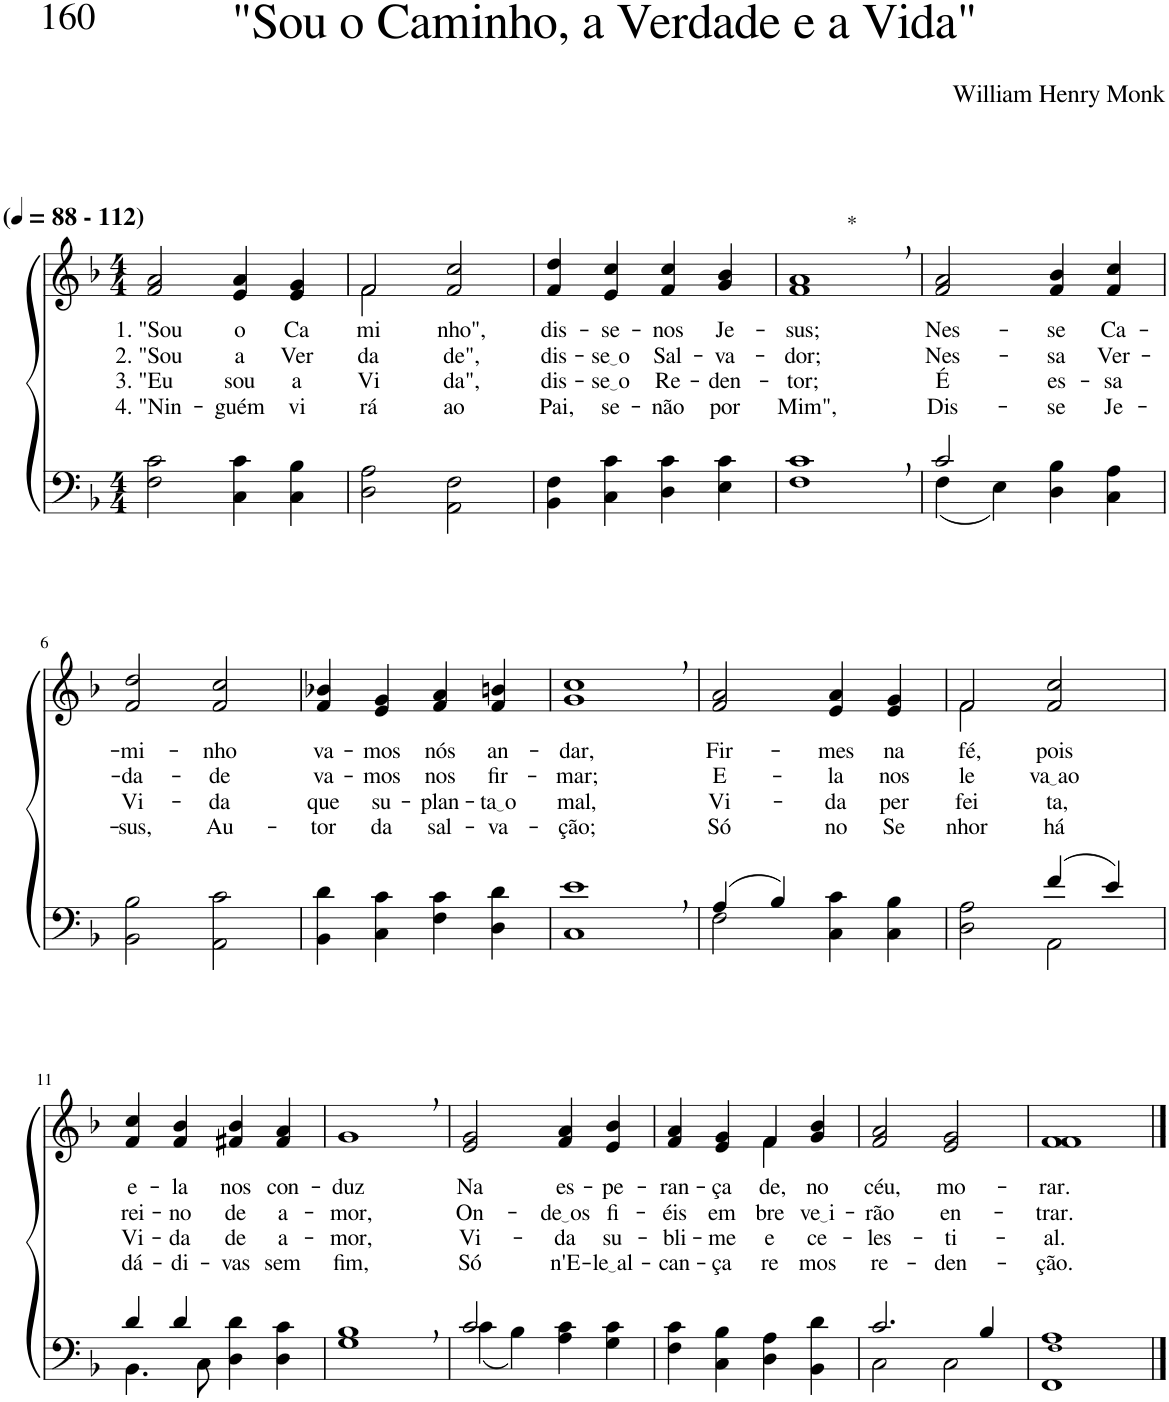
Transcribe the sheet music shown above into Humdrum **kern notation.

**kern	**kern	**text	**text	**text	**text
*part2	*part1	*part1	*part1	*part1	*part1
*staff2	*staff1	*staff1	*staff1	*staff1	*staff1
*I"Parte III e IV	*I"Parte I e II	*	*	*	*
*clefF4	*clefG2	*	*	*	*
*Trd1c2	*Trd1c2	*	*	*	*
*k[b-]	*k[b-]	*	*	*	*
*M4/4	*M4/4	*	*	*	*
*MM88	*MM88	*	*	*	*
=1	=1	=1	=1	=1	=1
!	!LO:TX:a:B:t=(	!	!	!	!
!	!LO:TX:a:B:t=- 112)	!	!	!	!
!	!	!LO:LY:b	!LO:LY:b	!LO:LY:b	!LO:LY:b
2F\ 2c\	2f/ 2a/	1. "Sou	2. "Sou	3. "Eu	4. "Nin-
!	!	!LO:LY:b	!LO:LY:b	!LO:LY:b	!LO:LY:b
4C\ 4c\	4e/ 4a/	o	a	sou	-guém
!	!	!LO:LY:b	!LO:LY:b	!LO:LY:b	!LO:LY:b
4C\ 4B-\	4e/ 4g/	Ca-	Ver-	a	vi-
=2	=2	=2	=2	=2	=2
*	*^	*	*	*	*
!	!	!	!LO:LY:b	!LO:LY:b	!LO:LY:b	!LO:LY:b
2D\ 2A\	2f/	2f\	-mi-	-da-	Vi-	-rá
!	!	!	!LO:LY:b	!LO:LY:b	!LO:LY:b	!LO:LY:b
2AA\ 2F\	2f/ 2cc/	2ryy	-nho",	-de",	-da",	ao
=3	=3	=3	=3	=3	=3	=3
!	!	!	!LO:LY:b	!LO:LY:b	!LO:LY:b	!LO:LY:b
*	*v	*v	*	*	*	*
4BB-\ 4F\	4f/ 4dd/	dis-	dis-	dis-	Pai,
!	!	!LO:LY:b	!LO:LY:b	!LO:LY:b	!LO:LY:b
4C\ 4c\	4e/ 4cc/	-se-	se o	se o	se-
!	!	!LO:LY:b	!LO:LY:b	!LO:LY:b	!LO:LY:b
4D\ 4c\	4f/ 4cc/	-nos	Sal-	Re-	-não
!	!	!LO:LY:b	!LO:LY:b	!LO:LY:b	!LO:LY:b
4E\ 4c\	4g/ 4b-/	Je-	-va-	-den-	por
=4	=4	=4	=4	=4	=4
!	!LO:TX:a:t=*	!	!	!	!
!	!	!LO:LY:b	!LO:LY:b	!LO:LY:b	!LO:LY:b
1F, 1c,	1f, 1a,	-sus;	-dor;	-tor;	Mim",
=5	=5	=5	=5	=5	=5
*^	*	*	*	*	*
!	!	!	!LO:LY:b	!LO:LY:b	!LO:LY:b	!LO:LY:b
2c/	(4F\	2f/ 2a/	Nes-	Nes-	É	Dis-
.	4E\)	.	.	.	.	.
!	!	!	!LO:LY:b	!LO:LY:b	!LO:LY:b	!LO:LY:b
2ryy	4D\ 4B-\	4f/ 4b-/	-se	-sa	es-	-se
!	!	!	!LO:LY:b	!LO:LY:b	!LO:LY:b	!LO:LY:b
.	4C\ 4A\	4f/ 4cc/	Ca-	Ver-	-sa	Je-
!!LO:LB:g=z
=6	=6	=6	=6	=6	=6	=6
!	!	!	!LO:LY:b	!LO:LY:b	!LO:LY:b	!LO:LY:b
*v	*v	*	*	*	*	*
2BB-\ 2B-\	2f/ 2dd/	-mi-	-da-	Vi-	-sus,
!	!	!LO:LY:b	!LO:LY:b	!LO:LY:b	!LO:LY:b
2AA\ 2c\	2f/ 2cc/	-nho	-de	-da	Au-
=7	=7	=7	=7	=7	=7
!	!	!LO:LY:b	!LO:LY:b	!LO:LY:b	!LO:LY:b
4BB-\ 4d\	4f/ 4b-X/	va-	va-	que	-tor
!	!	!LO:LY:b	!LO:LY:b	!LO:LY:b	!LO:LY:b
4C\ 4c\	4e/ 4g/	-mos	-mos	su-	da
!	!	!LO:LY:b	!LO:LY:b	!LO:LY:b	!LO:LY:b
4F\ 4c\	4f/ 4a/	nós	nos	-plan-	sal-
!	!	!LO:LY:b	!LO:LY:b	!LO:LY:b	!LO:LY:b
4D\ 4d\	4f/ 4bn/	an-	fir-	ta o	-va-
=8	=8	=8	=8	=8	=8
!	!	!LO:LY:b	!LO:LY:b	!LO:LY:b	!LO:LY:b
1C, 1e,	1g, 1cc,	-dar,	-mar;	mal,	-ção;
=9	=9	=9	=9	=9	=9
*^	*	*	*	*	*
!	!	!	!LO:LY:b	!LO:LY:b	!LO:LY:b	!LO:LY:b
(4A/	2F\	2f/ 2a/	Fir-	E-	Vi-	Só
4B-/)	.	.	.	.	.	.
!	!	!	!LO:LY:b	!LO:LY:b	!LO:LY:b	!LO:LY:b
2ryy	4C\ 4c\	4e/ 4a/	-mes	-la	-da	no
!	!	!	!LO:LY:b	!LO:LY:b	!LO:LY:b	!LO:LY:b
.	4C\ 4B-\	4e/ 4g/	na	nos	per-	Se-
=10	=10	=10	=10	=10	=10	=10
*	*	*^	*	*	*	*
!	!	!	!	!LO:LY:b	!LO:LY:b	!LO:LY:b	!LO:LY:b
2ryy	2D\ 2A\	2f/	2f\	fé,	le-	-fei-	-nhor
!	!	!	!	!LO:LY:b	!LO:LY:b	!LO:LY:b	!LO:LY:b
(4f/	2AA\	2f/ 2cc/	2ryy	pois	va ao	-ta,	há
4e/)	.	.	.	.	.	.	.
*	*	*v	*v	*	*	*	*
!!LO:LB:g=z
=11	=11	=11	=11	=11	=11	=11
*k[b-]	*	*k[b-]	*	*	*	*
!	!	!	!LO:LY:b	!LO:LY:b	!LO:LY:b	!LO:LY:b
4d/	4.BB-\	4f/ 4cc/	e-	rei-	Vi-	dá-
!	!	!	!LO:LY:b	!LO:LY:b	!LO:LY:b	!LO:LY:b
4d/	.	4f/ 4b-/	-la	-no	-da	-di-
.	8C\	.	.	.	.	.
!	!	!	!LO:LY:b	!LO:LY:b	!LO:LY:b	!LO:LY:b
2ryy	4D\ 4d\	4f#X/ 4b-/	nos	de	de	-vas
!	!	!	!LO:LY:b	!LO:LY:b	!LO:LY:b	!LO:LY:b
.	4D\ 4c\	4f#/ 4a/	con-	a-	a-	sem
=12	=12	=12	=12	=12	=12	=12
!	!	!	!LO:LY:b	!LO:LY:b	!LO:LY:b	!LO:LY:b
*v	*v	*	*	*	*	*
1G, 1B-,	1g,	-duz	-mor,	-mor,	fim,
=13	=13	=13	=13	=13	=13
*^	*	*	*	*	*
!	!	!	!LO:LY:b	!LO:LY:b	!LO:LY:b	!LO:LY:b
2c/	(4c\	2e/ 2g/	Na	On-	Vi-	Só
.	4B-\)	.	.	.	.	.
!	!	!	!LO:LY:b	!LO:LY:b	!LO:LY:b	!LO:LY:b
2ryy	4A\ 4c\	4f/ 4a/	es-	de os	-da	n'E-
!	!	!	!LO:LY:b	!LO:LY:b	!LO:LY:b	!LO:LY:b
.	4G\ 4c\	4e/ 4b-/	-pe-	fi-	su-	le al
=14	=14	=14	=14	=14	=14	=14
!	!	!	!LO:LY:b	!LO:LY:b	!LO:LY:b	!LO:LY:b
*v	*v	*^	*	*	*	*
4F\ 4c\	4f/ 4a/	2ryy	-ran-	-éis	-bli-	-can-
!	!	!	!LO:LY:b	!LO:LY:b	!LO:LY:b	!LO:LY:b
4C\ 4B-\	4e/ 4g/	.	-ça	em	-me	-ça-
!	!	!	!LO:LY:b	!LO:LY:b	!LO:LY:b	!LO:LY:b
4D\ 4A\	4f/	4f\	de,	bre-	e	-re-
!	!	!	!LO:LY:b	!LO:LY:b	!LO:LY:b	!LO:LY:b
4BB-\ 4d\	4g/ 4b-/	4ryy	no	ve i	ce-	-mos
=15	=15	=15	=15	=15	=15	=15
*^	*	*	*	*	*	*
!	!	!	!	!LO:LY:b	!LO:LY:b	!LO:LY:b	!LO:LY:b
*	*	*v	*v	*	*	*	*
2.c/	2C\	2f/ 2a/	céu,	-rão	-les-	re-
!	!	!	!LO:LY:b	!LO:LY:b	!LO:LY:b	!LO:LY:b
.	2C\	2e/ 2g/	mo-	en-	-ti-	-den-
4B-/	.	.	.	.	.	.
*v	*v	*	*	*	*	*
=16	=16	=16	=16	=16	=16
!	!	!LO:LY:b	!LO:LY:b	!LO:LY:b	!LO:LY:b
1FF 1F! 1A	1f 1f	-rar.	-trar.	-al.	-ção.
==	==	==	==	==	==
*-	*-	*-	*-	*-	*-
